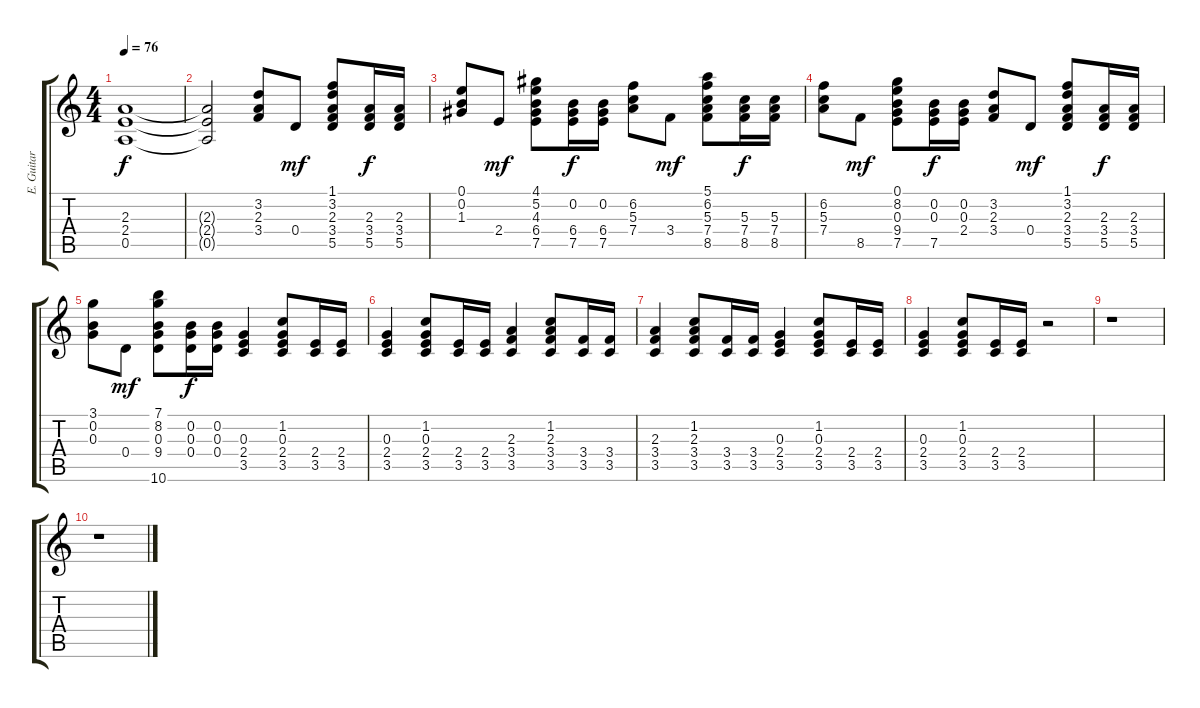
\track ("E. Guitar" "E. Guitar") {instrument overdrivenguitar}
\staff {score tabs}
\tuning (E4 B3 G3 D3 A2 E2) {hide}
\ts (4 4)
\tempo 76
\clef g2
\ks c
(2.3{t} 2.4{t} 0.5{t}).1{dy f} |
(2.3{t} 2.4{t} 0.5{t}).2 (3.2 2.3 3.4).8 0.4.8{dy mf} (1.1 3.2 2.3 3.4 5.5).8 (2.3 3.4 5.5).16{dy f} (2.3 3.4 5.5).16 |
(0.1 0.2 1.3).8 2.4.8{dy mf} (4.1 5.2 4.3 6.4 7.5).8 (0.2 6.4 7.5).16{dy f} (0.2 6.4 7.5).16 (6.2 5.3 7.4).8 3.4.8{dy mf} (5.1 6.2 5.3 7.4 8.5).8 (5.3 7.4 8.5).16{dy f} (5.3 7.4 8.5).16 |
(6.2 5.3 7.4).8 8.5.8{dy mf} (0.1 8.2 0.3 9.4 7.5).8 (0.2 0.3 7.5).16{dy f} (0.2 0.3 2.4).16 (3.2 2.3 3.4).8 0.4.8{dy mf} (1.1 3.2 2.3 3.4 5.5).8 (2.3 3.4 5.5).16{dy f} (2.3 3.4 5.5).16 |
(3.1 0.2 0.3).8 0.4.8{dy mf} (7.1 8.2 0.3 9.4 10.6).8 (0.2 0.3 0.4).16{dy f} (0.2 0.3 0.4).16 (0.3 2.4 3.5).4 (1.2 0.3 2.4 3.5).8 (2.4 3.5).16 (2.4 3.5).16 |
(0.3 2.4 3.5).4 (1.2 0.3 2.4 3.5).8 (2.4 3.5).16 (2.4 3.5).16 (2.3 3.4 3.5).4 (1.2 2.3 3.4 3.5).8 (3.4 3.5).16 (3.4 3.5).16 |
(2.3 3.4 3.5).4 (1.2 2.3 3.4 3.5).8 (3.4 3.5).16 (3.4 3.5).16 (0.3 2.4 3.5).4 (1.2 0.3 2.4 3.5).8 (2.4 3.5).16 (2.4 3.5).16 |
(0.3 2.4 3.5).4 (1.2 0.3 2.4 3.5).8 (2.4 3.5).16 (2.4 3.5).16 r.2 |
r.1 |
r.1
